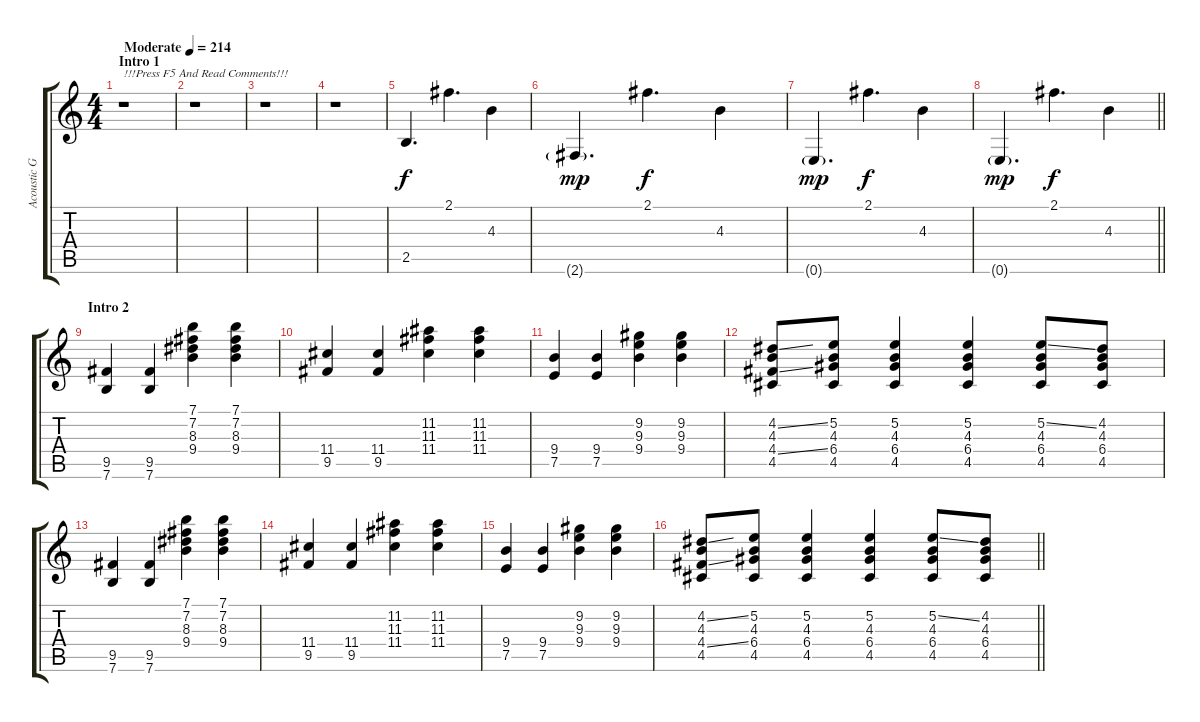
\track ("Acoustic Guitar" "Acoustic G") {instrument acousticguitarsteel}
\staff {score tabs}
\tuning (E4 B3 G3 D3 A2 E2) {hide}
\ts (4 4)
\section ("" "Intro 1")
\tempo (214 "Moderate")
\clef g2
\ks c
r.1{txt "!!!Press F5 And Read Comments!!!" dy f instrument acousticguitarsteel} |
r.1 |
r.1 |
r.1 |
2.5.4{d} 2.1.4{d} 4.3.4 |
2.6{g}.4{d dy mp} 2.1.4{d dy f} 4.3.4 |
0.6{g}.4{d dy mp} 2.1.4{d dy f} 4.3.4 |
\barLineRight lightlight
0.6{g}.4{d dy mp} 2.1.4{d dy f} 4.3.4 |
\section ("" "Intro 2")
(9.5 7.6).4{volume 16 balance 8 instrument distortionguitar} (9.5 7.6).4 (7.1 7.2 8.3 9.4).4 (7.1 7.2 8.3 9.4).4 |
(11.4 9.5).4 (11.4 9.5).4 (11.2 11.3 11.4).4 (11.2 11.3 11.4).4 |
(9.4 7.5).4 (9.4 7.5).4 (9.2 9.3 9.4).4 (9.2 9.3 9.4).4 |
(4.2{ss} 4.3 4.4{ss} 4.5).8 (5.2 4.3 6.4 4.5).8 (5.2 4.3 6.4 4.5).4 (5.2 4.3 6.4 4.5).4 (5.2{ss} 4.3 6.4 4.5).8 (4.2 4.3 6.4 4.5).8 |
(9.5 7.6).4{volume 16 balance 8 instrument distortionguitar} (9.5 7.6).4 (7.1 7.2 8.3 9.4).4 (7.1 7.2 8.3 9.4).4 |
(11.4 9.5).4 (11.4 9.5).4 (11.2 11.3 11.4).4 (11.2 11.3 11.4).4 |
(9.4 7.5).4 (9.4 7.5).4 (9.2 9.3 9.4).4 (9.2 9.3 9.4).4 |
\barLineRight lightlight
(4.2{ss} 4.3 4.4{ss} 4.5).8 (5.2 4.3 6.4 4.5).8 (5.2 4.3 6.4 4.5).4 (5.2 4.3 6.4 4.5).4 (5.2{ss} 4.3 6.4 4.5).8 (4.2 4.3 6.4 4.5).8
